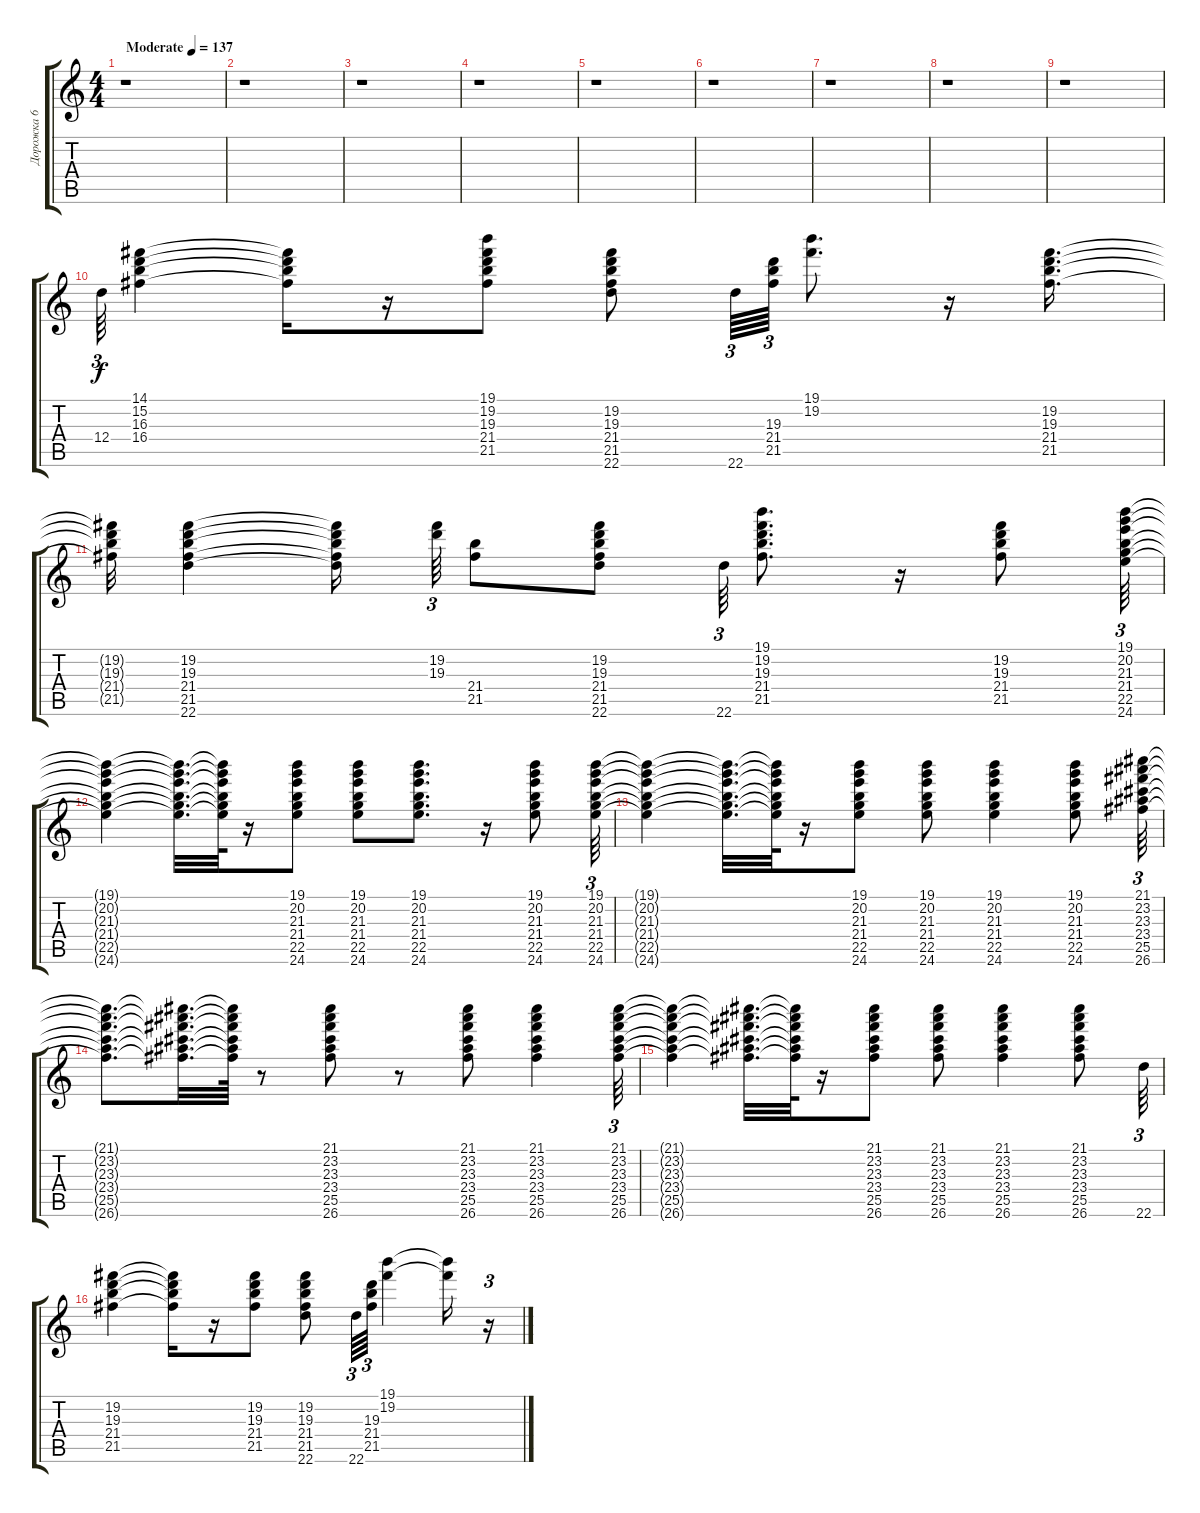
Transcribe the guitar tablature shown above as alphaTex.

\track ("Дорожка 6" "Дорожка 6") {instrument electricguitarclean}
\staff {score tabs}
\tuning (E4 B3 G3 D3 A2 E2) {hide}
\ts (4 4)
\tempo (137 "Moderate")
\clef g2
\ks c
r.1{dy f instrument electricguitarclean} |
r.1 |
r.1 |
r.1 |
r.1 |
r.1 |
r.1 |
r.1 |
r.1 |
12.4.64{tu (3 2)} (14.1 15.2 16.3 16.4).4 (14.1{t} 15.2{t} 16.3{t} 16.4{t}).16 r.16 (19.1 19.2 19.3 21.4 21.5).8 (19.2 19.3 21.4 21.5 22.6).8 22.6.64{tu (3 2)} (19.3 21.4 21.5).64{tu (3 2)} (19.1 19.2).8{d} r.16 (19.2 19.3 21.4 21.5).16{d} |
(19.2{t} 19.3{t} 21.4{t} 21.5{t}).32 (19.2 19.3 21.4 21.5 22.6).4 (19.2{t} 19.3{t} 21.4{t} 21.5{t} 22.6{t}).16{beam splitsecondary} (19.2 19.3).64{tu (3 2)} (21.4 21.5).8 (19.2 19.3 21.4 21.5 22.6).8 22.6.64{tu (3 2)} (19.1 19.2 19.3 21.4 21.5).8{d} r.16 (19.2 19.3 21.4 21.5).8 (19.1 20.2 21.3 21.4 22.5 24.6).64{tu (3 2)} |
(19.1{t} 20.2{t} 21.3{t} 21.4{t} 22.5{t} 24.6{t}).4 (19.1{t} 20.2{t} 21.3{t} 21.4{t} 22.5{t} 24.6{t}).32{d} (19.1{t} 20.2{t} 21.3{t} 21.4{t} 22.5{t} 24.6{t}).64 r.16 (19.1 20.2 21.3 21.4 22.5 24.6).8 (19.1 20.2 21.3 21.4 22.5 24.6).8 (19.1 20.2 21.3 21.4 22.5 24.6).8{d} r.16 (19.1 20.2 21.3 21.4 22.5 24.6).8 (19.1 20.2 21.3 21.4 22.5 24.6).64{tu (3 2)} |
(19.1{t} 20.2{t} 21.3{t} 21.4{t} 22.5{t} 24.6{t}).4 (19.1{t} 20.2{t} 21.3{t} 21.4{t} 22.5{t} 24.6{t}).32{d} (19.1{t} 20.2{t} 21.3{t} 21.4{t} 22.5{t} 24.6{t}).64 r.16 (19.1 20.2 21.3 21.4 22.5 24.6).8 (19.1 20.2 21.3 21.4 22.5 24.6).8 (19.1 20.2 21.3 21.4 22.5 24.6).4 (19.1 20.2 21.3 21.4 22.5 24.6).8 (21.1 23.2 23.3 23.4 25.5 26.6).64{tu (3 2)} |
(21.1{t} 23.2{t} 23.3{t} 23.4{t} 25.5{t} 26.6{t}).8{d} (21.1{t} 23.2{t} 23.3{t} 23.4{t} 25.5{t} 26.6{t}).32{d} (21.1{t} 23.2{t} 23.3{t} 23.4{t} 25.5{t} 26.6{t}).64 r.8 (21.1 23.2 23.3 23.4 25.5 26.6).8 r.8 (21.1 23.2 23.3 23.4 25.5 26.6).8 (21.1 23.2 23.3 23.4 25.5 26.6).4 (21.1 23.2 23.3 23.4 25.5 26.6).64{tu (3 2)} |
(21.1{t} 23.2{t} 23.3{t} 23.4{t} 25.5{t} 26.6{t}).4 (21.1{t} 23.2{t} 23.3{t} 23.4{t} 25.5{t} 26.6{t}).32{d} (21.1{t} 23.2{t} 23.3{t} 23.4{t} 25.5{t} 26.6{t}).64 r.16 (21.1 23.2 23.3 23.4 25.5 26.6).8 (21.1 23.2 23.3 23.4 25.5 26.6).8 (21.1 23.2 23.3 23.4 25.5 26.6).4 (21.1 23.2 23.3 23.4 25.5 26.6).8 22.6.64{tu (3 2)} |
(19.2 19.3 21.4 21.5).4 (19.2{t} 19.3{t} 21.4{t} 21.5{t}).16 r.16 (19.2 19.3 21.4 21.5).8 (19.2 19.3 21.4 21.5 22.6).8 22.6.64{tu (3 2)} (19.3 21.4 21.5).64{tu (3 2)} (19.1 19.2).4 (19.1{t} 19.2{t}).16 r.16{tu (3 2)}
